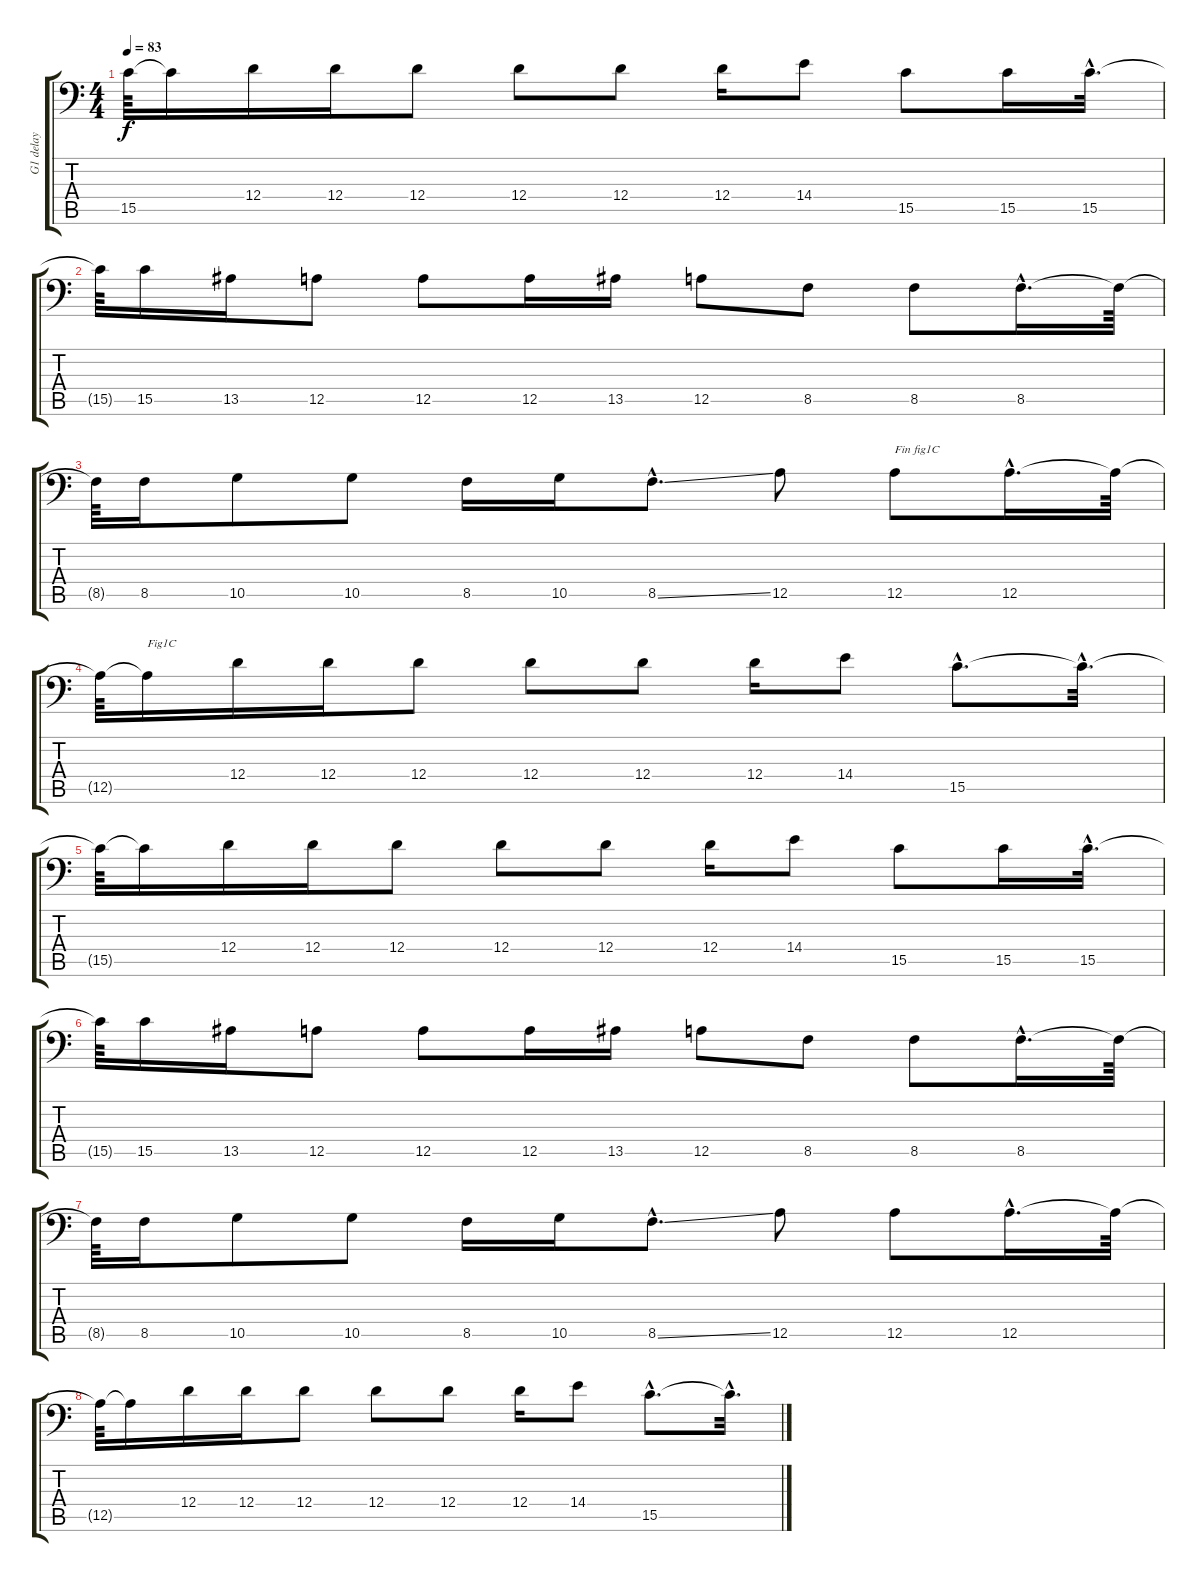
\track ("G1 delay" "G1 delay") {instrument electricguitarclean}
\staff {score tabs}
\tuning (E3 B2 G2 D2 A1 E1) {hide}
\ts (4 4)
\tempo 83
\clef f4
\ks c
15.5{t}.64{dy f} 15.5{t}.16 12.4.16 12.4.16 12.4.8 12.4.8 12.4.8 12.4.16 14.4.8 15.5.8 15.5.16 15.5{hac}.32{d} |
15.5{t}.64 15.5.16 13.5.16 12.5.8 12.5.8 12.5.16 13.5.16 12.5.8 8.5.8 8.5.8 8.5{hac}.16{d} 8.5{t}.64 |
8.5{t}.64 8.5.16 10.5.8 10.5.8 8.5.16 10.5.16 8.5{ss hac}.8{d} 12.5.8 12.5.8{txt "Fin fig1C"} 12.5{hac}.16{d} 12.5{t}.64 |
12.5{t}.64 12.5{t}.16{txt "Fig1C"} 12.4.16 12.4.16 12.4.8 12.4.8 12.4.8 12.4.16 14.4.8 15.5{hac}.8{d} 15.5{hac t}.32{d} |
15.5{t}.64 15.5{t}.16 12.4.16 12.4.16 12.4.8 12.4.8 12.4.8 12.4.16 14.4.8 15.5.8 15.5.16 15.5{hac}.32{d} |
15.5{t}.64 15.5.16 13.5.16 12.5.8 12.5.8 12.5.16 13.5.16 12.5.8 8.5.8 8.5.8 8.5{hac}.16{d} 8.5{t}.64 |
8.5{t}.64 8.5.16 10.5.8 10.5.8 8.5.16 10.5.16 8.5{ss hac}.8{d} 12.5.8 12.5.8 12.5{hac}.16{d} 12.5{t}.64 |
12.5{t}.64 12.5{t}.16 12.4.16 12.4.16 12.4.8 12.4.8 12.4.8 12.4.16 14.4.8 15.5{hac}.8{d} 15.5{hac t}.32{d}
